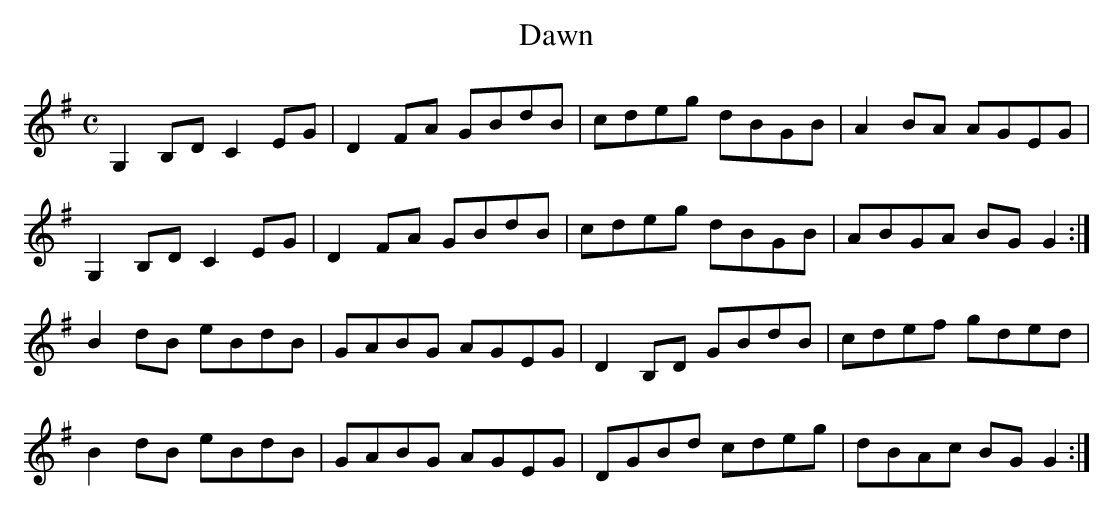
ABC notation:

X:1
T:Dawn
M:C
L:1/8
K:G Major
G,2B,D C2EG|D2FA GBdB|cdeg dBGB|A2BA AGEG|!
G,2B,D C2EG|D2FA GBdB|cdeg dBGB|ABGA BGG2:|!
B2dB eBdB|GABG AGEG|D2B,D GBdB|cdef gded|!
B2dB eBdB|GABG AGEG|DGBd cdeg|dBAc BGG2:|!
